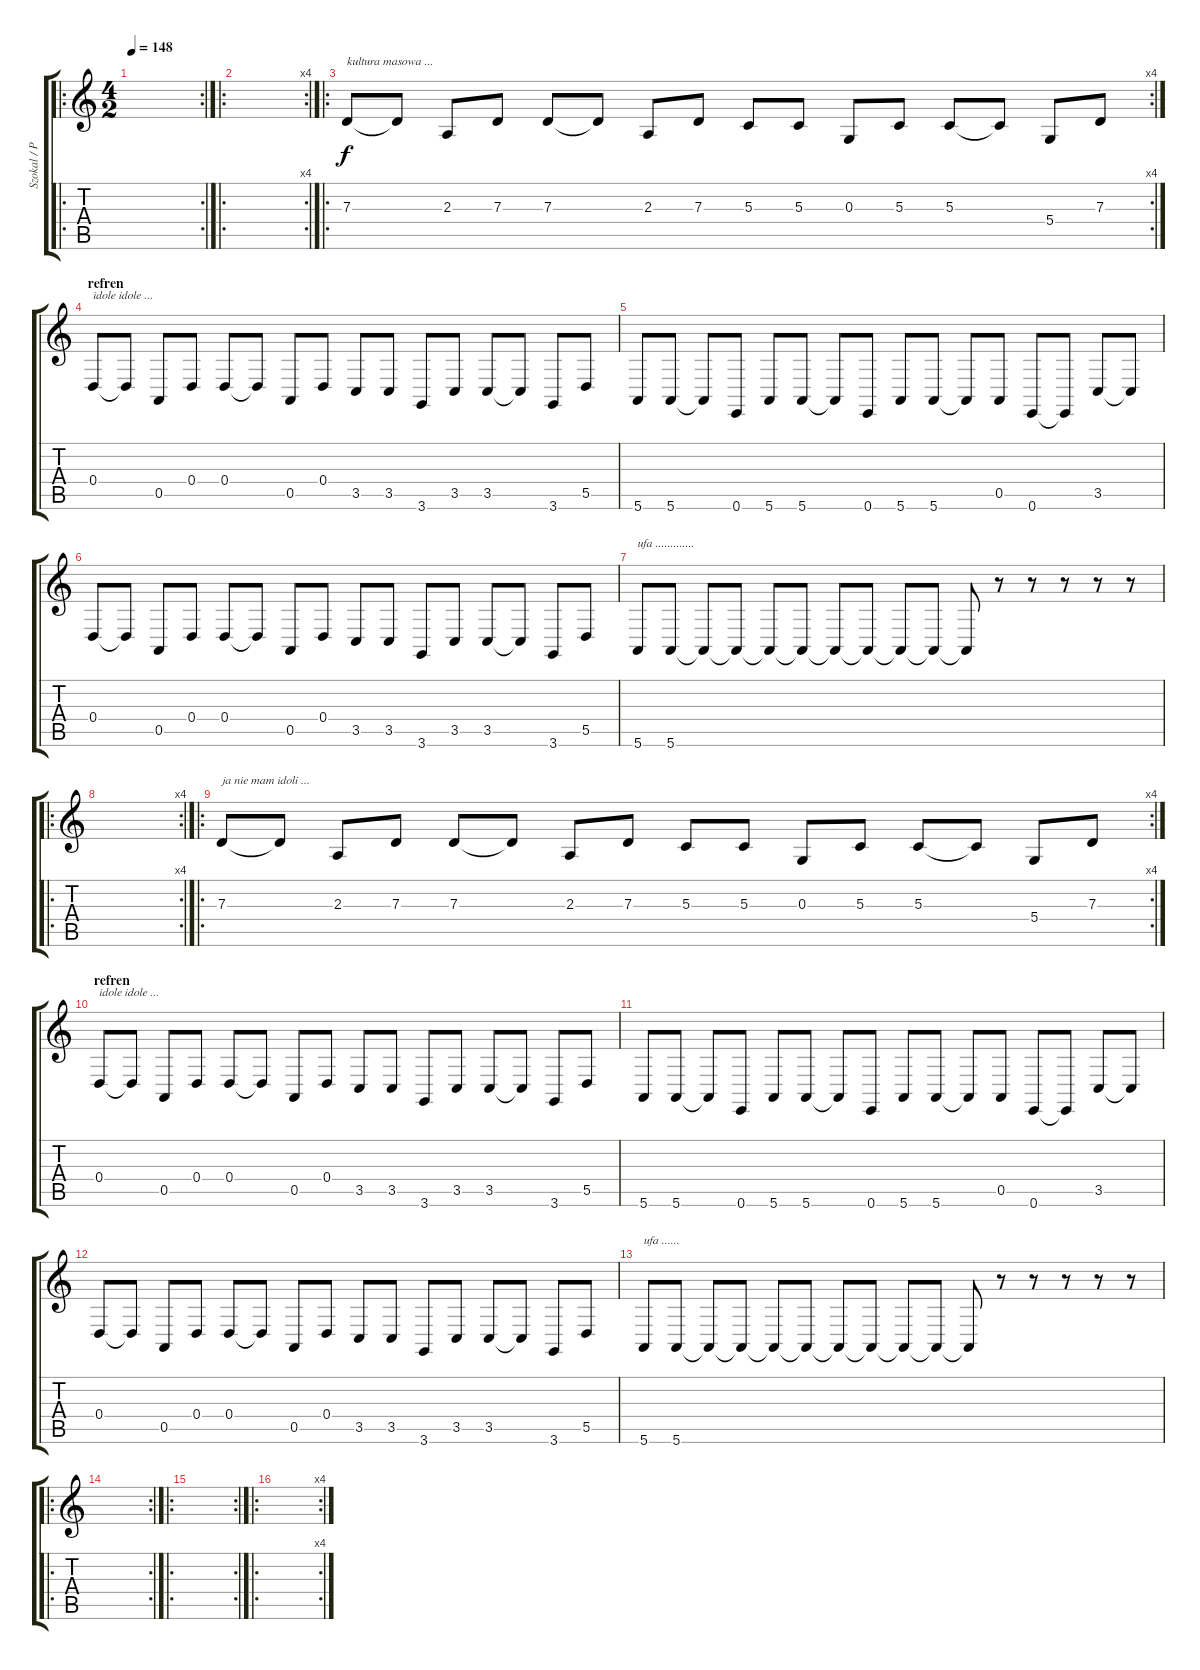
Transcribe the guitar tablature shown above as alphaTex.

\track ("Szokal / Pati - vocal" "Szokal / P") {instrument lead2sawtooth}
\staff {score tabs}
\tuning (E4 B3 G3 D3 A2 E2) {hide}
\ro
\rc 2
\ts (4 2)
\tempo 148
\clef g2
\ks c
|
\ro
\rc 4
|
\ro
\rc 4
7.3.8{txt "kultura masowa ..."} 7.3{t}.8 2.3.8 7.3.8 7.3.8 7.3{t}.8 2.3.8 7.3.8 5.3.8 5.3.8 0.3.8 5.3.8 5.3.8 5.3{t}.8 5.4.8 7.3.8 |
\section ("" "refren")
0.4.8{txt "idole idole ..." volume 15} 0.4{t}.8 0.5.8 0.4.8 0.4.8 0.4{t}.8 0.5.8 0.4.8 3.5.8 3.5.8 3.6.8 3.5.8 3.5.8 3.5{t}.8 3.6.8 5.5.8 |
5.6.8 5.6.8 5.6{t}.8 0.6.8 5.6.8 5.6.8 5.6{t}.8 0.6.8 5.6.8 5.6.8 5.6{t}.8 0.5.8 0.6.8 0.6{t}.8 3.5.8 3.5{t}.8 |
0.4.8 0.4{t}.8 0.5.8 0.4.8 0.4.8 0.4{t}.8 0.5.8 0.4.8 3.5.8 3.5.8 3.6.8 3.5.8 3.5.8 3.5{t}.8 3.6.8 5.5.8 |
5.6.8{txt "ufa ............."} 5.6.8 5.6{t}.8 5.6{t}.8 5.6{t}.8 5.6{t}.8 5.6{t}.8 5.6{t}.8 5.6{t}.8 5.6{t}.8 5.6{t}.8 r.8 r.8 r.8 r.8 r.8{volume 14} |
\ro
\rc 4
|
\ro
\rc 4
7.3.8{txt "ja nie mam idoli ..."} 7.3{t}.8 2.3.8 7.3.8 7.3.8 7.3{t}.8 2.3.8 7.3.8 5.3.8 5.3.8 0.3.8 5.3.8 5.3.8 5.3{t}.8 5.4.8 7.3.8 |
\section ("" "refren")
0.4.8{txt "idole idole ..." volume 15} 0.4{t}.8 0.5.8 0.4.8 0.4.8 0.4{t}.8 0.5.8 0.4.8 3.5.8 3.5.8 3.6.8 3.5.8 3.5.8 3.5{t}.8 3.6.8 5.5.8 |
5.6.8 5.6.8 5.6{t}.8 0.6.8 5.6.8 5.6.8 5.6{t}.8 0.6.8 5.6.8 5.6.8 5.6{t}.8 0.5.8 0.6.8 0.6{t}.8 3.5.8 3.5{t}.8 |
0.4.8{volume 16} 0.4{t}.8 0.5.8 0.4.8 0.4.8 0.4{t}.8 0.5.8 0.4.8 3.5.8 3.5.8 3.6.8 3.5.8 3.5.8 3.5{t}.8 3.6.8 5.5.8 |
5.6.8{txt "ufa ......"} 5.6.8 5.6{t}.8 5.6{t}.8 5.6{t}.8 5.6{t}.8 5.6{t}.8 5.6{t}.8 5.6{t}.8 5.6{t}.8 5.6{t}.8 r.8 r.8 r.8 r.8 r.8{volume 14} |
\ro
\rc 2
|
\ro
\rc 2
|
\ro
\rc 4
